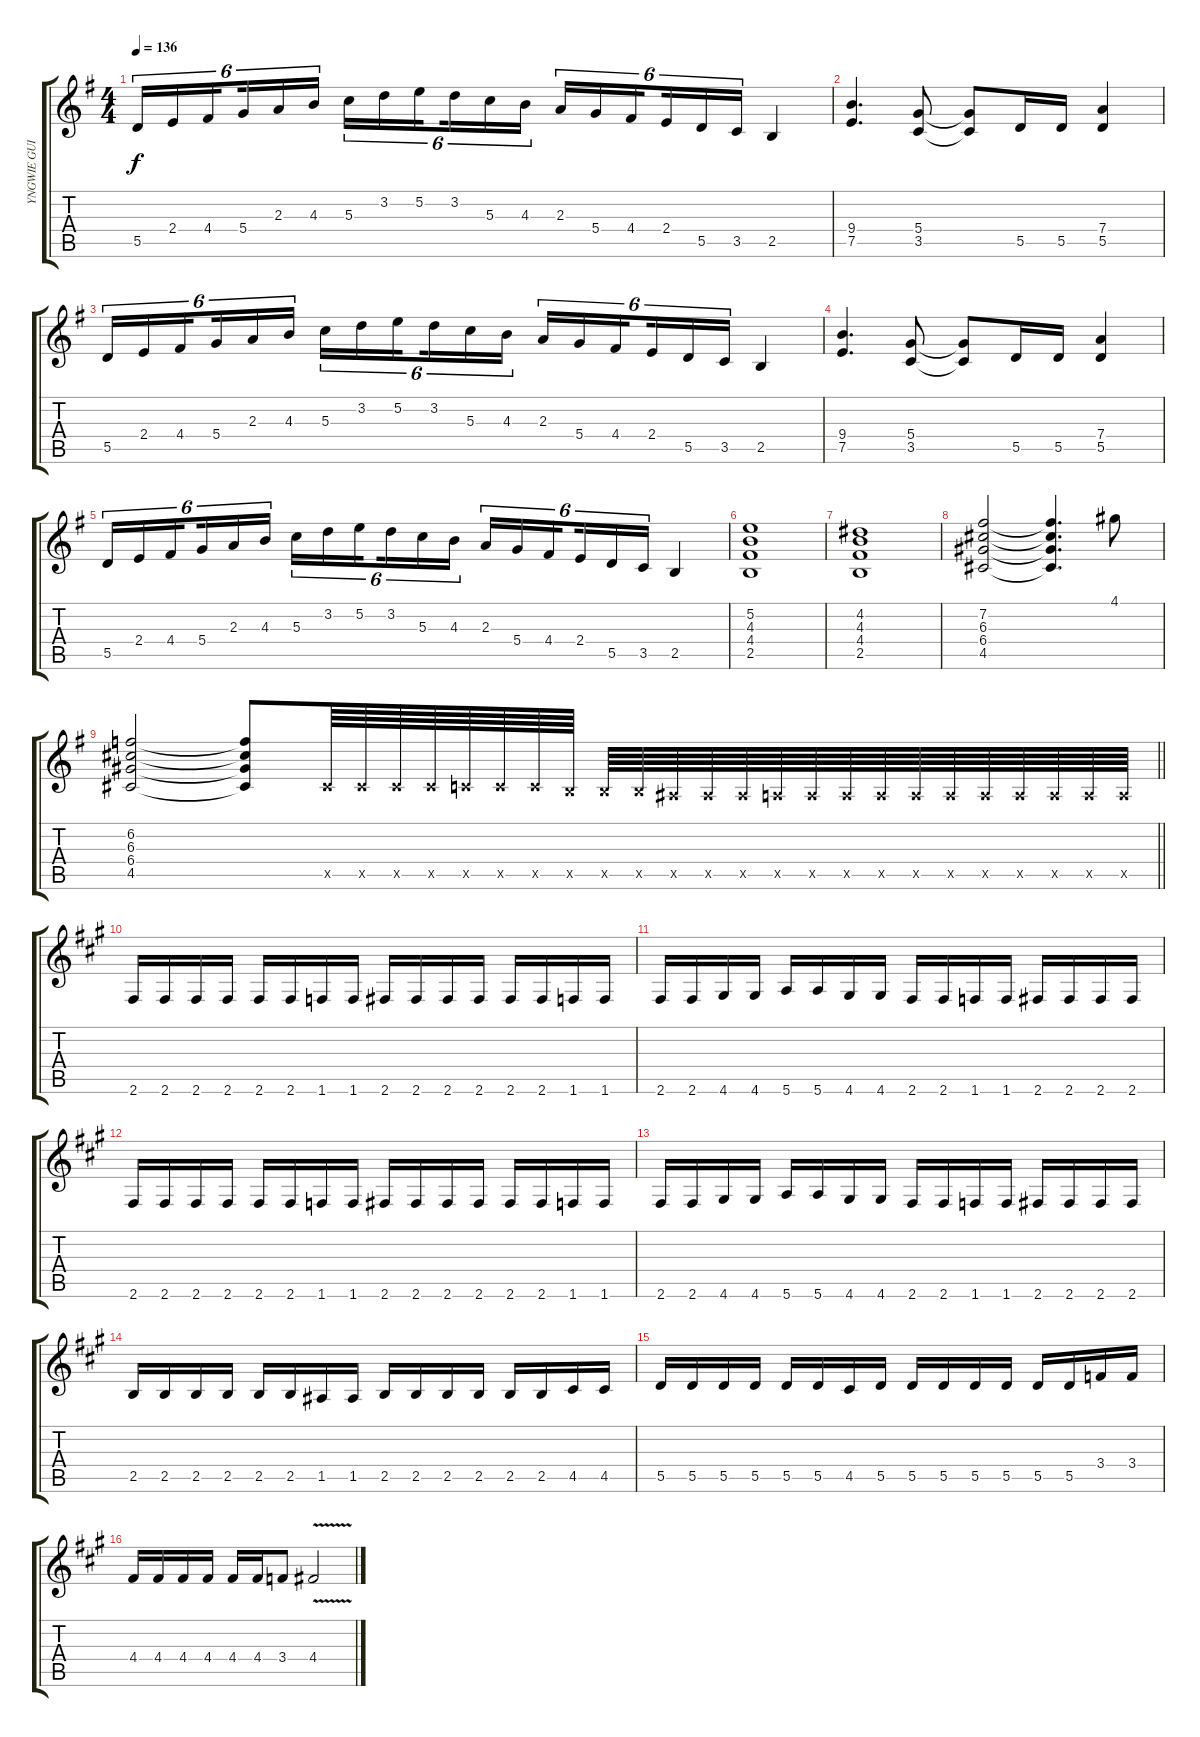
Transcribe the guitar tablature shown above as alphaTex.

\track ("YNGWIE GUITAR 1" "YNGWIE GUI") {instrument overdrivenguitar}
\staff {score tabs}
\tuning (E4 B3 G3 D3 A2 E2) {hide}
\ts (4 4)
\tempo 136
\clef g2
\ks eminor
5.5.16{tu (6 4) dy f} 2.4.16{tu (6 4)} 4.4.16{tu (6 4) beam splitsecondary} 5.4.16{tu (6 4)} 2.3.16{tu (6 4)} 4.3.16{tu (6 4)} 5.3.16{tu (6 4)} 3.2.16{tu (6 4)} 5.2.16{tu (6 4) beam splitsecondary} 3.2.16{tu (6 4)} 5.3.16{tu (6 4)} 4.3.16{tu (6 4)} 2.3.16{tu (6 4)} 5.4.16{tu (6 4)} 4.4.16{tu (6 4) beam splitsecondary} 2.4.16{tu (6 4)} 5.5.16{tu (6 4)} 3.5.16{tu (6 4)} 2.5.4 |
(9.4 7.5).4{d} (5.4 3.5).8 (5.4{t} 3.5{t}).8 5.5.16 5.5.16 (7.4 5.5).4 |
5.5.16{tu (6 4)} 2.4.16{tu (6 4)} 4.4.16{tu (6 4) beam splitsecondary} 5.4.16{tu (6 4)} 2.3.16{tu (6 4)} 4.3.16{tu (6 4)} 5.3.16{tu (6 4)} 3.2.16{tu (6 4)} 5.2.16{tu (6 4) beam splitsecondary} 3.2.16{tu (6 4)} 5.3.16{tu (6 4)} 4.3.16{tu (6 4)} 2.3.16{tu (6 4)} 5.4.16{tu (6 4)} 4.4.16{tu (6 4) beam splitsecondary} 2.4.16{tu (6 4)} 5.5.16{tu (6 4)} 3.5.16{tu (6 4)} 2.5.4 |
(9.4 7.5).4{d} (5.4 3.5).8 (5.4{t} 3.5{t}).8 5.5.16 5.5.16 (7.4 5.5).4 |
5.5.16{tu (6 4)} 2.4.16{tu (6 4)} 4.4.16{tu (6 4) beam splitsecondary} 5.4.16{tu (6 4)} 2.3.16{tu (6 4)} 4.3.16{tu (6 4)} 5.3.16{tu (6 4)} 3.2.16{tu (6 4)} 5.2.16{tu (6 4) beam splitsecondary} 3.2.16{tu (6 4)} 5.3.16{tu (6 4)} 4.3.16{tu (6 4)} 2.3.16{tu (6 4)} 5.4.16{tu (6 4)} 4.4.16{tu (6 4) beam splitsecondary} 2.4.16{tu (6 4)} 5.5.16{tu (6 4)} 3.5.16{tu (6 4)} 2.5.4 |
(5.2 4.3 4.4 2.5).1 |
(4.2 4.3 4.4 2.5).1 |
(7.2 6.3 6.4 4.5).2 (7.2{t} 6.3{t} 6.4{t} 4.5{t}).4{d} 4.1.8 |
\barLineRight lightlight
(6.2 6.3 6.4 4.5).2 (6.2{t} 6.3{t} 6.4{t} 4.5{t}).8 4.5{x}.64 4.5{x}.64 4.5{x}.64 4.5{x}.64 3.5{x}.64 3.5{x}.64 3.5{x}.64 2.5{x}.64 2.5{x}.64 2.5{x}.64 1.5{x}.64 1.5{x}.64 1.5{x}.64 0.5{x}.64 0.5{x}.64 0.5{x}.64 0.5{x}.64 0.5{x}.64 0.5{x}.64 0.5{x}.64 0.5{x}.64 0.5{x}.64 0.5{x}.64 0.5{x}.64 |
\ks f#minor
2.6.16 2.6.16 2.6.16 2.6.16 2.6.16 2.6.16 1.6.16 1.6.16 2.6.16 2.6.16 2.6.16 2.6.16 2.6.16 2.6.16 1.6.16 1.6.16 |
2.6.16 2.6.16 4.6.16 4.6.16 5.6.16 5.6.16 4.6.16 4.6.16 2.6.16 2.6.16 1.6.16 1.6.16 2.6.16 2.6.16 2.6.16 2.6.16 |
2.6.16 2.6.16 2.6.16 2.6.16 2.6.16 2.6.16 1.6.16 1.6.16 2.6.16 2.6.16 2.6.16 2.6.16 2.6.16 2.6.16 1.6.16 1.6.16 |
2.6.16 2.6.16 4.6.16 4.6.16 5.6.16 5.6.16 4.6.16 4.6.16 2.6.16 2.6.16 1.6.16 1.6.16 2.6.16 2.6.16 2.6.16 2.6.16 |
2.5.16 2.5.16 2.5.16 2.5.16 2.5.16 2.5.16 1.5.16 1.5.16 2.5.16 2.5.16 2.5.16 2.5.16 2.5.16 2.5.16 4.5.16 4.5.16 |
5.5.16 5.5.16 5.5.16 5.5.16 5.5.16 5.5.16 4.5.16 5.5.16 5.5.16 5.5.16 5.5.16 5.5.16 5.5.16 5.5.16 3.4.16 3.4.16 |
4.4.16 4.4.16 4.4.16 4.4.16 4.4.16 4.4.16 3.4.8 4.4{v}.2
